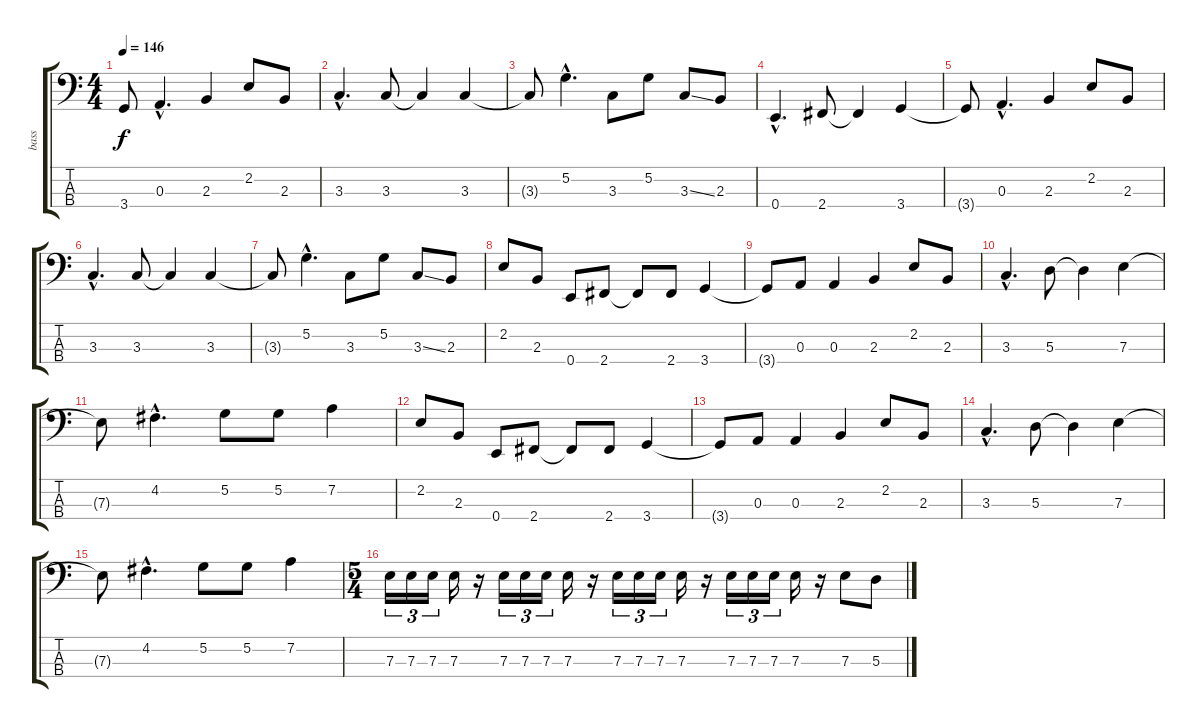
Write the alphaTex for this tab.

\track ("bass" "bass") {instrument electricbasspick}
\staff {score tabs}
\tuning (G2 D2 A1 E1) {hide}
\ts (4 4)
\tempo 146
\clef f4
\ks c
3.4{t}.8{dy f} 0.3{hac}.4{d} 2.3.4 2.2.8 2.3.8 |
3.3{hac}.4{d} 3.3.8 3.3{t}.4 3.3.4 |
3.3{t}.8 5.2{hac}.4{d} 3.3.8 5.2.8 3.3{ss}.8 2.3.8 |
0.4{hac}.4{d} 2.4.8 2.4{t}.4 3.4.4 |
3.4{t}.8 0.3{hac}.4{d} 2.3.4 2.2.8 2.3.8 |
3.3{hac}.4{d} 3.3.8 3.3{t}.4 3.3.4 |
3.3{t}.8 5.2{hac}.4{d} 3.3.8 5.2.8 3.3{ss}.8 2.3.8 |
2.2.8 2.3.8 0.4.8 2.4.8 2.4{t}.8 2.4.8 3.4.4 |
3.4{t}.8 0.3.8 0.3.4 2.3.4 2.2.8 2.3.8 |
3.3{hac}.4{d} 5.3.8 5.3{t}.4 7.3.4 |
7.3{t}.8 4.2{hac}.4{d} 5.2.8 5.2.8 7.2.4 |
2.2.8 2.3.8 0.4.8 2.4.8 2.4{t}.8 2.4.8 3.4.4 |
3.4{t}.8 0.3.8 0.3.4 2.3.4 2.2.8 2.3.8 |
3.3{hac}.4{d} 5.3.8 5.3{t}.4 7.3.4 |
7.3{t}.8 4.2{hac}.4{d} 5.2.8 5.2.8 7.2.4 |
\ts (5 4)
7.3.16{tu (3 2)} 7.3.16{tu (3 2)} 7.3.16{tu (3 2)} 7.3.16 r.16 7.3.16{tu (3 2)} 7.3.16{tu (3 2)} 7.3.16{tu (3 2)} 7.3.16 r.16 7.3.16{tu (3 2)} 7.3.16{tu (3 2)} 7.3.16{tu (3 2)} 7.3.16 r.16 7.3.16{tu (3 2)} 7.3.16{tu (3 2)} 7.3.16{tu (3 2)} 7.3.16 r.16 7.3.8 5.3.8
